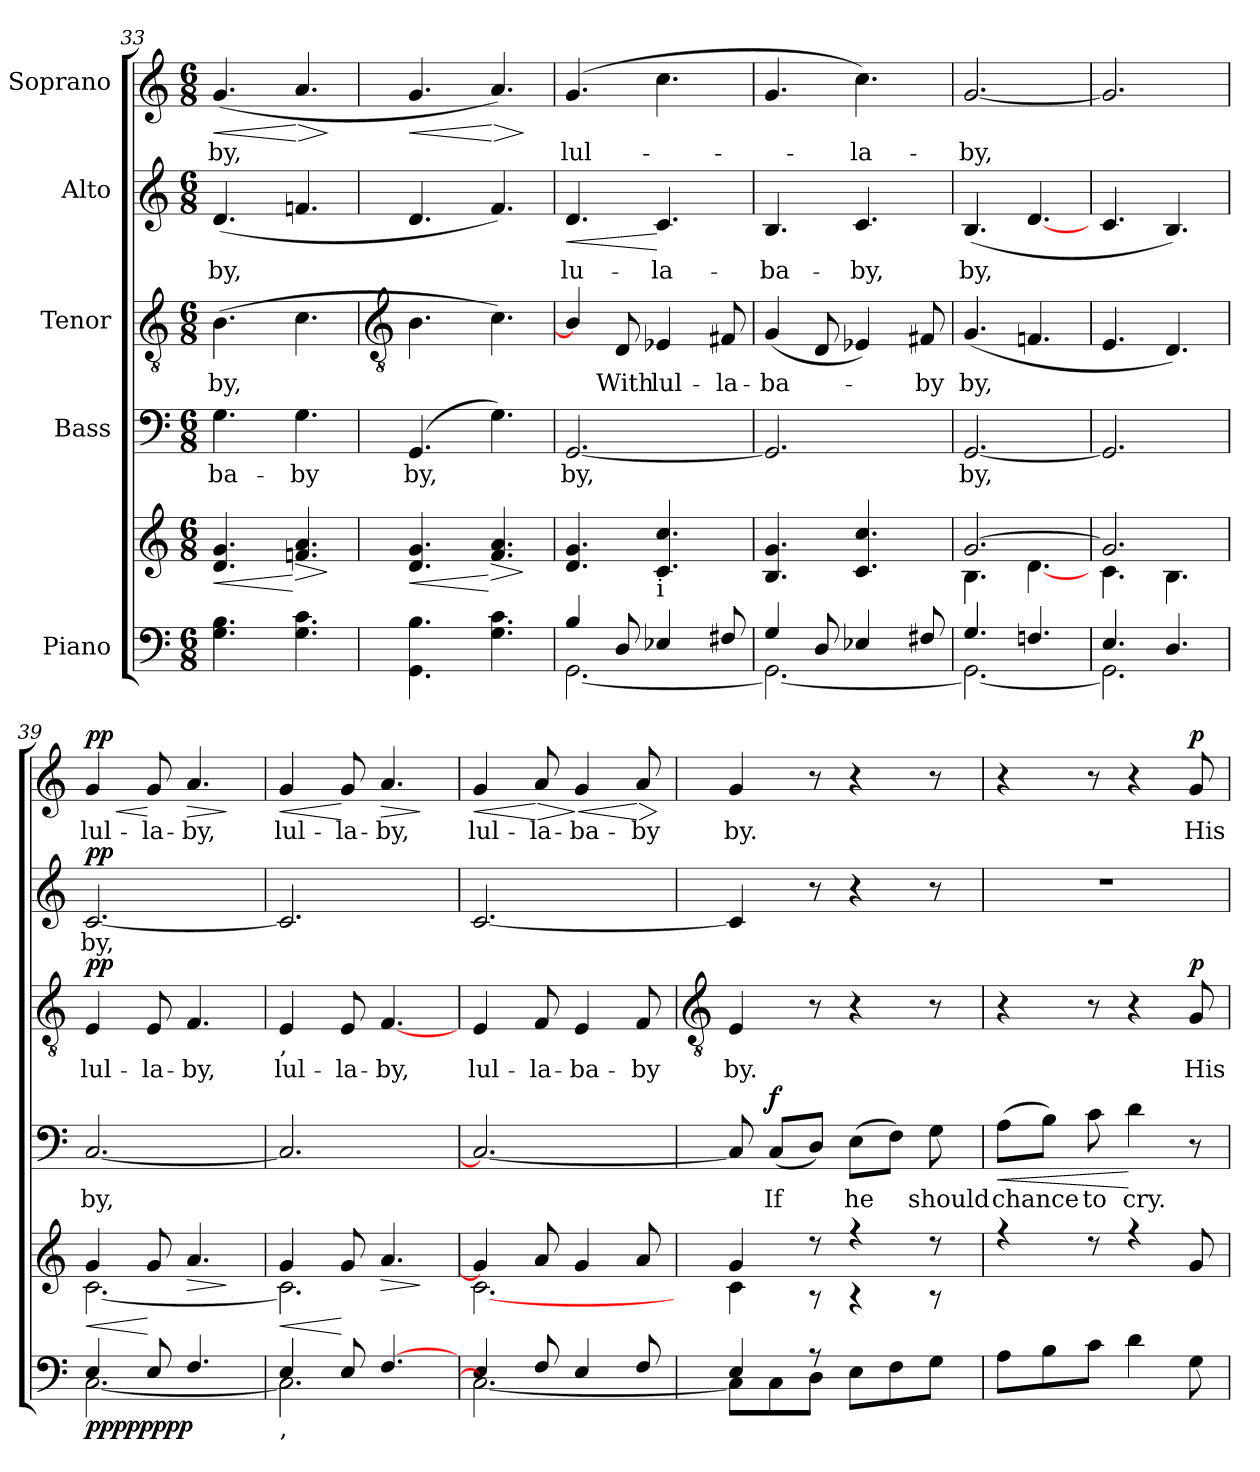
**kern	**kern	**dynam	**kern	**text	**dynam	**kern	**text	**dynam	**kern	**text	**dynam	**kern	**text	**dynam
*part5	*part5	*part5	*part4	*part4	*part4	*part3	*part3	*part3	*part2	*part2	*part2	*part1	*part1	*part1
*staff6	*staff5	*staff5/6	*staff4	*staff4	*staff4	*staff3	*staff3	*staff3	*staff2	*staff2	*staff2	*staff1	*staff1	*staff1
*I"Piano	*	*	*I"Bass	*	*	*I"Tenor	*	*	*I"Alto	*	*	*I"Soprano	*	*
*clefF4	*clefG2	*	*clefF4	*	*	*clefGv2	*	*	*clefG2	*	*	*clefG2	*	*
*k[]	*k[]	*	*k[]	*	*	*k[]	*	*	*k[]	*	*	*k[]	*	*
*C:	*C:	*	*C:	*	*	*C:	*	*	*C:	*	*	*C:	*	*
*M6/8	*M6/8	*	*M6/8	*	*	*M6/8	*	*	*M6/8	*	*	*M6/8	*	*
=33	=33	=33	=33	=33	=33	=33	=33	=33	=33	=33	=33	=33	=33	=33
*^	*	*	*	*	*	*	*	*	*	*	*	*	*	*
!	!	!	!LO:HP:b	!	!LO:LY:b	!	!	!LO:LY:b	!	!	!LO:LY:b	!	!	!LO:LY:b	!LO:HP:b
*	*	*^	*	*	*	*	*	*	*	*	*	*	*	*	*
2.ryy	4.G\ 4.B\	4.d/ 4.g/	4ryy	<	4.G	-ba-	.	(>4.B	by,	.	(<4.d	by,	.	(<4.g	by,	<
.	.	.	2ryy	.	.	.	.	.	.	.	.	.	.	.	.	.
!	!	!	!	!LO:HP:n=1:b	!	!LO:LY:b	!	!	!	!	!	!	!	!	!	!LO:HP:n=1:b
.	4.G\ 4.c\	4.fn/ 4.a/	.	[ >	4.G	-by	.	4.c	.	.	4.fn	.	.	4.a	.	[ >
*v	*v	*	*	*	*	*	*	*	*	*	*	*	*	*	*	*
*	*v	*v	*	*	*	*	*	*	*	*	*	*	*	*	*
.	.	]	.	.	.	.	.	.	.	.	.	.	.	]
!!LO:LB:g=z
=34	=34	=34	=34	=34	=34	=34	=34	=34	=34	=34	=34	=34	=34	=34
*	*	*	*	*	*	*clefGv2	*	*	*	*	*	*	*	*
*^	*	*	*	*	*	*	*	*	*	*	*	*	*	*
!	!	!	!LO:HP:b	!	!LO:LY:b	!	!	!	!	!	!	!	!	!	!LO:HP:b
*	*	*^	*	*	*	*	*	*	*	*	*	*	*	*	*
2.ryy	4.GG\ 4.B\	4.d/ 4.g/	4ryy	<	(4.GG	by,	.	4.B	.	.	4.d	.	.	4.g	.	<
.	.	.	2ryy	.	.	.	.	.	.	.	.	.	.	.	.	.
!	!	!	!	!LO:HP:n=1:b	!	!	!	!	!	!	!	!	!	!	!	!LO:HP:n=1:b
.	4.G\ 4.c\	4.f/ 4.a/	.	[ >	4.G)	.	.	4.c)	.	.	4.f)	.	.	4.a)	.	[ >
*v	*v	*	*	*	*	*	*	*	*	*	*	*	*	*	*	*
*	*v	*v	*	*	*	*	*	*	*	*	*	*	*	*	*
.	.	]	.	.	.	.	.	.	.	.	.	.	.	]
=35	=35	=35	=35	=35	=35	=35	=35	=35	=35	=35	=35	=35	=35	=35
*^	*^	*	*	*	*	*	*	*	*	*	*	*	*	*
!	!	!	!	!	!	!LO:LY:b	!	!	!	!	!	!LO:LY:b	!LO:HP:b	!	!LO:LY:b	!
4B/	[2.GG\	4.d/ 4.g/	2ryy	.	[2.GG	by,	.	4B/]	.	.	4.d	lu-	<	(<4.g	lul-	.
!	!	!	!	!	!	!	!	!	!LO:LY:b	!	!	!	!	!	!	!
8D/	.	.	.	.	.	.	.	8D	With	.	.	.	.	.	.	.
!	!	!LO:TX:b:t=i	!	!	!	!	!	!	!	!	!	!	!	!	!	!
!	!	!	!	!	!	!	!	!	!LO:LY:b	!	!	!LO:LY:b	!	!	!	!
4E-X/	.	4.c/ 4.cc/	.	.	.	.	.	4E-X	lul-	.	4.c	-la-	[	4.cc	.	.
.	.	.	4ryy	.	.	.	.	.	.	.	.	.	.	.	.	.
!	!	!	!	!	!	!	!	!	!LO:LY:b	!	!	!	!	!	!	!
8F#X/	.	.	.	.	.	.	.	8F#X	-la-	.	.	.	.	.	.	.
=36	=36	=36	=36	=36	=36	=36	=36	=36	=36	=36	=36	=36	=36	=36	=36	=36
!	!	!	!	!	!	!	!	!	!LO:LY:b	!	!	!LO:LY:b	!	!	!	!
4G/	2.GG\_	4.B/ 4.g/	2ryy	.	2.GG]	.	.	(<4G	-ba-	.	4.B	-ba-	.	4.g	.	.
8D/	.	.	.	.	.	.	.	8D	.	.	.	.	.	.	.	.
!	!	!	!	!	!	!	!	!	!	!	!	!LO:LY:b	!	!	!LO:LY:b	!
4E-X/	.	4.c/ 4.cc/	.	.	.	.	.	4E-X)	.	.	4.c	-by,	.	4.cc)	la-	.
.	.	.	4ryy	.	.	.	.	.	.	.	.	.	.	.	.	.
!	!	!	!	!	!	!	!	!	!LO:LY:b	!	!	!	!	!	!	!
8F#X/	.	.	.	.	.	.	.	8F#X	by	.	.	.	.	.	.	.
=37	=37	=37	=37	=37	=37	=37	=37	=37	=37	=37	=37	=37	=37	=37	=37	=37
!	!	!	!	!	!	!LO:LY:b	!	!	!LO:LY:b	!	!	!LO:LY:b	!	!	!LO:LY:b	!
4.G/	2.GG\_	[2.g/	4.B\	.	[2.GG	by,	.	(<4.G	by,	.	(<4.B	by,	.	[2.g	-by,	.
4.Fn/	.	.	[4.d\	.	.	.	.	4.Fn	.	.	[4.d	.	.	.	.	.
=38	=38	=38	=38	=38	=38	=38	=38	=38	=38	=38	=38	=38	=38	=38	=38	=38
4.E/	2.GG\]	2.g/]	4.c\	.	2.GG]	.	.	4.E	.	.	4.c	.	.	2.g]	.	.
4.D/	.	.	4.B\	.	.	.	.	4.D)	.	.	4.B)	.	.	.	.	.
=39	=39	=39	=39	=39	=39	=39	=39	=39	=39	=39	=39	=39	=39	=39	=39	=39
!	!	!	!	!LO:HP:b	!	!LO:LY:b	!	!	!LO:LY:b	!	!	!LO:LY:b	!	!	!LO:LY:b	!LO:HP:b
!	!	!	!	!LO:DY:n=1:b=2	!	!	!	!	!	!	!	!	!	!	!	!
!	!	!	!	!LO:DY:n=2:b=2	!	!	!	!	!	!	!	!	!	!	!	!
!	!	!	!	!LO:DY:n=3:b	!	!	!	!	!	!	!	!	!	!	!	!
!	!	!	!	!LO:DY:n=4:b	!	!	!	!	!	!LO:DY:b	!	!	!LO:DY:b	!	!	!LO:DY:n=1:b
4E/	[2.C\	4g/	[2.c\	< pp pp pp pp	[2.C	by,	.	4E	lul-	pp	[2.c	by,	pp	4g	lul-	< pp
!	!	!	!	!	!	!	!	!	!LO:LY:b	!	!	!	!	!	!LO:LY:b	!
8E/	.	8g/	.	[	.	.	.	8E	-la-	.	.	.	.	8g	-la-	[
!	!	!	!	!LO:HP:b	!	!	!	!	!LO:LY:b	!	!	!	!	!	!LO:LY:b	!LO:HP:b
4.F/	.	4.a/	.	>	.	.	.	4.F	-by,	.	.	.	.	4.a	-by,	>
*v	*v	*	*	*	*	*	*	*	*	*	*	*	*	*	*	*
*	*v	*v	*	*	*	*	*	*	*	*	*	*	*	*	*
.	.	]	.	.	.	.	.	.	.	.	.	.	.	]
=40	=40	=40	=40	=40	=40	=40	=40	=40	=40	=40	=40	=40	=40	=40
*^	*	*	*	*	*	*	*	*	*	*	*	*	*	*
!	!	!	!	!	!	!	!LO:TX:b:t=,	!	!	!	!	!	!	!	!
!LO:TX:b:t=,	!	!	!	!	!	!	!	!	!	!	!	!	!	!	!
!	!	!	!LO:HP:b	!	!	!	!	!LO:LY:b	!	!	!	!	!	!LO:LY:b	!LO:HP:b
*	*	*^	*	*	*	*	*	*	*	*	*	*	*	*	*
4E/	2.C\]	4g/	2.c\]	<	2.C]	.	.	4E	lul-	.	2.c]	.	.	4g	lul-	<
!	!	!	!	!	!	!	!	!	!LO:LY:b	!	!	!	!	!	!LO:LY:b	!
8E/	.	8g/	.	[	.	.	.	8E	-la-	.	.	.	.	8g	-la-	[
!	!	!	!	!LO:HP:b	!	!	!	!	!LO:LY:b	!	!	!	!	!	!LO:LY:b	!LO:HP:b
[4.F/	.	4.a/	.	>	.	.	.	[4.F	-by,	.	.	.	.	4.a	-by,	>
*v	*v	*	*	*	*	*	*	*	*	*	*	*	*	*	*	*
*	*v	*v	*	*	*	*	*	*	*	*	*	*	*	*	*
.	.	]	.	.	.	.	.	.	.	.	.	.	.	]
=41	=41	=41	=41	=41	=41	=41	=41	=41	=41	=41	=41	=41	=41	=41
*^	*^	*	*	*	*	*	*	*	*	*	*	*	*	*
!	!	!	!	!	!	!	!	!	!LO:LY:b	!	!	!	!	!	!LO:LY:b	!LO:HP:b
4E/	2.C\_	4g/]	[2.c\	.	2.C_	.	.	4E	lul-	.	[2.c	.	.	4g	lul-	<
!	!	!	!	!	!	!	!	!	!LO:LY:b	!	!	!	!	!	!LO:LY:b	!LO:HP:n=1:b
8F/	.	8a/	.	.	.	.	.	8F	-la-	.	.	.	.	8a	-la-	[ >
!	!	!	!	!	!	!	!	!	!LO:LY:b	!	!	!	!	!	!LO:LY:b	!LO:HP:n=1:b
4E/	.	4g/	.	.	.	.	.	4E	-ba-	.	.	.	.	4g	-ba-	] <
!	!	!	!	!	!	!	!	!	!LO:LY:b	!	!	!	!	!	!LO:LY:b	!LO:HP:n=1:b
8F/	.	8a/	.	.	.	.	.	8F	-by	.	.	.	.	8a	-by	[ >
*v	*v	*	*	*	*	*	*	*	*	*	*	*	*	*	*	*
*	*v	*v	*	*	*	*	*	*	*	*	*	*	*	*	*
.	.	.	.	.	.	.	.	.	.	.	.	.	.	]
!!LO:LB:g=z
=42	=42	=42	=42	=42	=42	=42	=42	=42	=42	=42	=42	=42	=42	=42
*	*	*	*	*	*	*clefGv2	*	*	*	*	*	*	*	*
*^	*^	*	*	*	*	*	*	*	*	*	*	*	*	*
!	!	!	!	!	!	!	!	!	!LO:LY:b	!	!	!	!	!	!LO:LY:b	!
4E/	8C\L]	4g/	4c\	.	8C]	.	.	4E	by.	.	4c]	.	.	4g	by.	.
!	!	!	!	!	!	!LO:LY:b	!LO:DY:b	!	!	!	!	!	!	!	!	!
.	8C\	.	.	.	(<8CL	If	f	.	.	.	.	.	.	.	.	.
8r	8D\J	8r	8r	.	8DJ)	.	.	8r	.	.	8r	.	.	8r	.	.
!	!	!	!	!	!	!LO:LY:b	!	!	!	!	!	!	!	!	!	!
4.ryy	8E\L	4r	4r	.	(>8EL	he	.	4r	.	.	4r	.	.	4r	.	.
.	8F\	.	.	.	8FJ)	.	.	.	.	.	.	.	.	.	.	.
!	!	!	!	!	!	!LO:LY:b	!	!	!	!	!	!	!	!	!	!
.	8G\J	8r	8r	.	8G	should	.	8r	.	.	8r	.	.	8r	.	.
=43	=43	=43	=43	=43	=43	=43	=43	=43	=43	=43	=43	=43	=43	=43	=43	=43
!	!	!	!	!	!	!LO:LY:b	!LO:HP:b	!	!	!	!LO:N:vis=1	!	!	!	!	!
2.ryy	8A\L	4r	2.ryy	.	(>8AL	chance	<	4r	.	.	2.r	.	.	4r	.	.
.	8B\	.	.	.	8BJ)	.	.	.	.	.	.	.	.	.	.	.
!	!	!	!	!	!	!LO:LY:b	!	!	!	!	!	!	!	!	!	!
.	8c\J	8r	.	.	8c	to	.	8r	.	.	.	.	.	8r	.	.
!	!	!	!	!	!	!LO:LY:b	!	!	!	!	!	!	!	!	!	!
.	4d\	4r	.	.	4d	cry.	[	4r	.	.	.	.	.	4r	.	.
!	!	!	!	!	!	!	!	!	!LO:LY:b	!LO:DY:b	!	!	!	!	!LO:LY:b	!LO:DY:b
.	8G\	8g/	.	.	8r	.	.	8G	His	p	.	.	.	8g	His	p
*v	*v	*	*	*	*	*	*	*	*	*	*	*	*	*	*	*
*	*v	*v	*	*	*	*	*	*	*	*	*	*	*	*	*
=	=	=	=	=	=	=	=	=	=	=	=	=	=	=
*-	*-	*-	*-	*-	*-	*-	*-	*-	*-	*-	*-	*-	*-	*-
